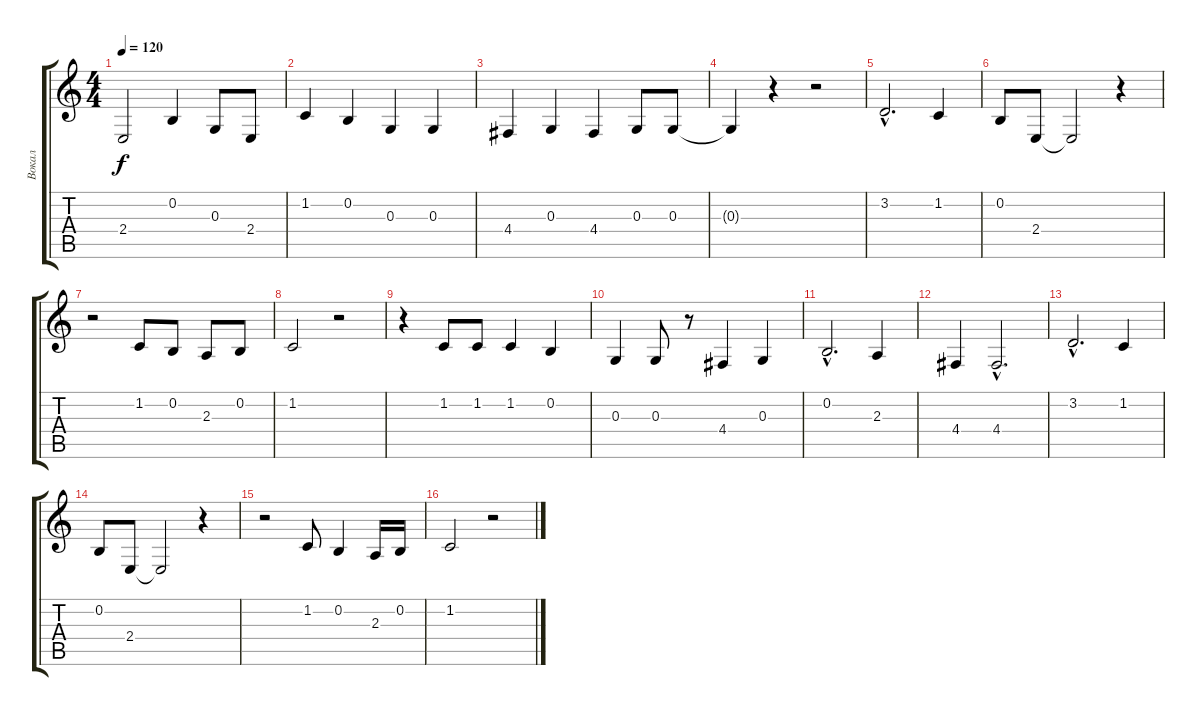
\track ("Вокал" "Вокал") {instrument flute}
\staff {score tabs}
\tuning (E4 B3 G3 D3 A2 E2) {hide}
\ts (4 4)
\tempo 120
\clef g2
\ks c
2.4.2{dy f} 0.2.4 0.3.8 2.4.8 |
1.2.4 0.2.4 0.3.4 0.3.4 |
4.4.4 0.3.4 4.4.4 0.3.8 0.3.8 |
0.3{t}.4 r.4 r.2 |
3.2{hac}.2{d} 1.2.4 |
0.2.8 2.4.8 2.4{t}.2 r.4 |
r.2 1.2.8 0.2.8 2.3.8 0.2.8 |
1.2.2 r.2 |
r.4 1.2.8 1.2.8 1.2.4 0.2.4 |
0.3.4 0.3.8 r.8 4.4.4 0.3.4 |
0.2{hac}.2{d} 2.3.4 |
4.4.4 4.4{hac}.2{d} |
3.2{hac}.2{d} 1.2.4 |
0.2.8 2.4.8 2.4{t}.2 r.4 |
r.2 1.2.8 0.2.4 2.3.16 0.2.16 |
1.2.2 r.2
